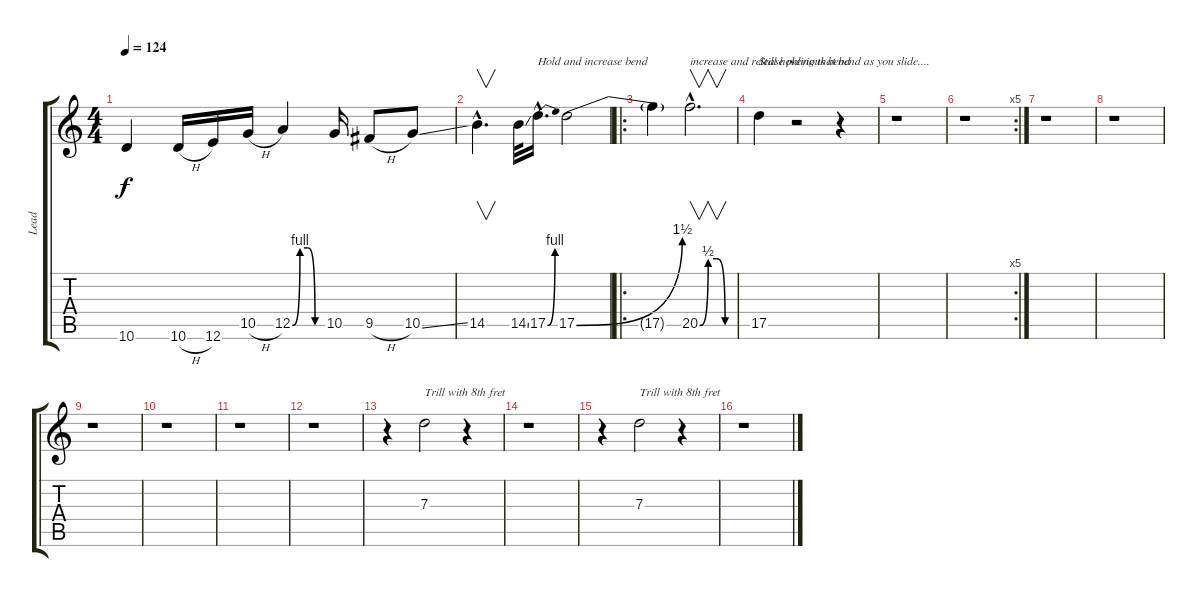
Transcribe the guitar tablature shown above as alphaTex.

\track ("Lead" "Lead") {instrument distortionguitar}
\staff {score tabs}
\tuning (E4 B3 G3 D3 A2 E2) {hide}
\ts (4 4)
\tempo 124
\clef g2
\ks c
10.6{t}.4{dy f} 10.6{h}.16 12.6.16 10.5{h}.16 12.5{be (custom 0 0 15 4 30 4 45 0 60 0)}.4 10.5.16 9.5{h}.8 10.5{ss}.8 |
14.5{hac}.4{v d} 14.5{ss}.32 17.5{be (bend 0 0 60 4) hac}.16{d txt "Hold and increase bend"} 17.5{be (bend 0 0 60 6)}.2 |
\ro
17.5{t}.4 20.5{be (custom 0 0 15 2 30 2 45 0 60 0) hac}.2{v d txt "increase and release previous bend"} |
17.5.4{txt "Still holding that bend as you slide...."} r.2 r.4 |
r.1 |
\rc 5
r.1 |
r.1 |
r.1 |
r.1 |
r.1 |
r.1 |
r.1 |
r.4 7.3.2{txt "Trill with 8th fret"} r.4 |
r.1 |
r.4 7.3.2{txt "Trill with 8th fret"} r.4 |
r.1
